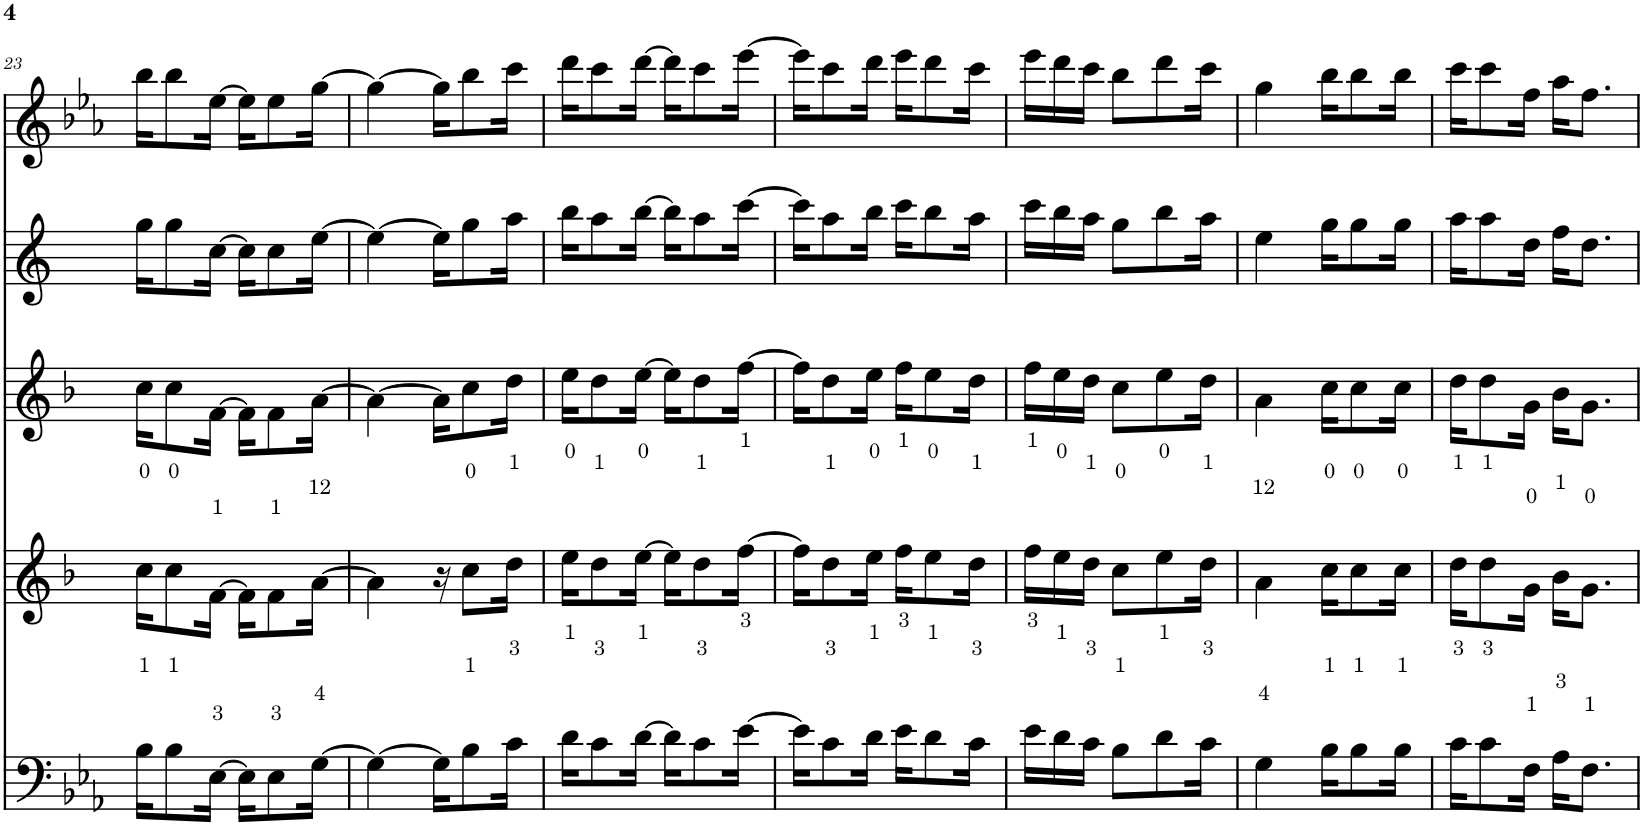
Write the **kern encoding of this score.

**kern	**kern	**kern	**kern	**kern
*part5	*part4	*part3	*part2	*part1
*staff5	*staff4	*staff3	*staff2	*staff1
*I"Trombone	*I"Trompete Bb	*I"Saxofone Tenor	*I"Saxofone Alto	*I"Flauta Transversal
*I'Trb	*I'Tpt	*	*	*I'Fl
!!LO:PB:g=z
*clefF4	*clefG2	*clefG2	*clefG2	*clefG2
*	*Trd1c2	*Trd8c14	*Trd5c9	*
*k[b-e-a-]	*k[b-]	*k[b-]	*k[]	*k[b-e-a-]
*M2/4	*M2/4	*M2/4	*M2/4	*M2/4
=23	=23	=23	=23	=23
16B-\KL	16cc\KL	16cc\KL	16gg\KL	16bb-\KL
8B-\	8cc\	8cc\	8gg\	8bb-\
[16E-\Jk	[16f\Jk	[16f\Jk	[16cc\Jk	[16ee-\Jk
16E-\KL]	16f\KL]	16f\KL]	16cc\KL]	16ee-\KL]
8E-\	8f\	8f\	8cc\	8ee-\
[16G\Jk	[16a\Jk	[16a\Jk	[16ee\Jk	[16gg\Jk
=24	=24	=24	=24	=24
4G\_	4a\]	4a\_	4ee\_	4gg\_
16G\KL]	16r	16a\KL]	16ee\KL]	16gg\KL]
8B-\	8cc\L	8cc\	8gg\	8bb-\
16c\Jk	16dd\Jk	16dd\Jk	16aa\Jk	16ccc\Jk
=25	=25	=25	=25	=25
16d\KL	16ee\KL	16ee\KL	16bb\KL	16ddd\KL
8c\	8dd\	8dd\	8aa\	8ccc\
[16d\Jk	[16ee\Jk	[16ee\Jk	[16bb\Jk	[16ddd\Jk
16d\KL]	16ee\KL]	16ee\KL]	16bb\KL]	16ddd\KL]
8c\	8dd\	8dd\	8aa\	8ccc\
[16e-\Jk	[16ff\Jk	[16ff\Jk	[16ccc\Jk	[16eee-\Jk
=26	=26	=26	=26	=26
16e-\KL]	16ff\KL]	16ff\KL]	16ccc\KL]	16eee-\KL]
8c\	8dd\	8dd\	8aa\	8ccc\
16d\Jk	16ee\Jk	16ee\Jk	16bb\Jk	16ddd\Jk
16e-\KL	16ff\KL	16ff\KL	16ccc\KL	16eee-\KL
8d\	8ee\	8ee\	8bb\	8ddd\
16c\Jk	16dd\Jk	16dd\Jk	16aa\Jk	16ccc\Jk
=27	=27	=27	=27	=27
16e-\LL	16ff\LL	16ff\LL	16ccc\LL	16eee-\LL
16d\	16ee\	16ee\	16bb\	16ddd\
16c\JJ	16dd\JJ	16dd\JJ	16aa\JJ	16ccc\JJ
8B-\L	8cc\L	8cc\L	8gg\L	8bb-\L
8d\	8ee\	8ee\	8bb\	8ddd\
16c\Jk	16dd\Jk	16dd\Jk	16aa\Jk	16ccc\Jk
=28	=28	=28	=28	=28
4G\	4a\	4a\	4ee\	4gg\
16B-\KL	16cc\KL	16cc\KL	16gg\KL	16bb-\KL
8B-\	8cc\	8cc\	8gg\	8bb-\
16B-\Jk	16cc\Jk	16cc\Jk	16gg\Jk	16bb-\Jk
=29	=29	=29	=29	=29
16c\KL	16dd\KL	16dd\KL	16aa\KL	16ccc\KL
8c\	8dd\	8dd\	8aa\	8ccc\
16F\Jk	16g\Jk	16g\Jk	16dd\Jk	16ff\Jk
16A-\KL	16b-\KL	16b-\KL	16ff\KL	16aa-\KL
8.F\J	8.g\J	8.g\J	8.dd\J	8.ff\J
=	=	=	=	=
*-	*-	*-	*-	*-
